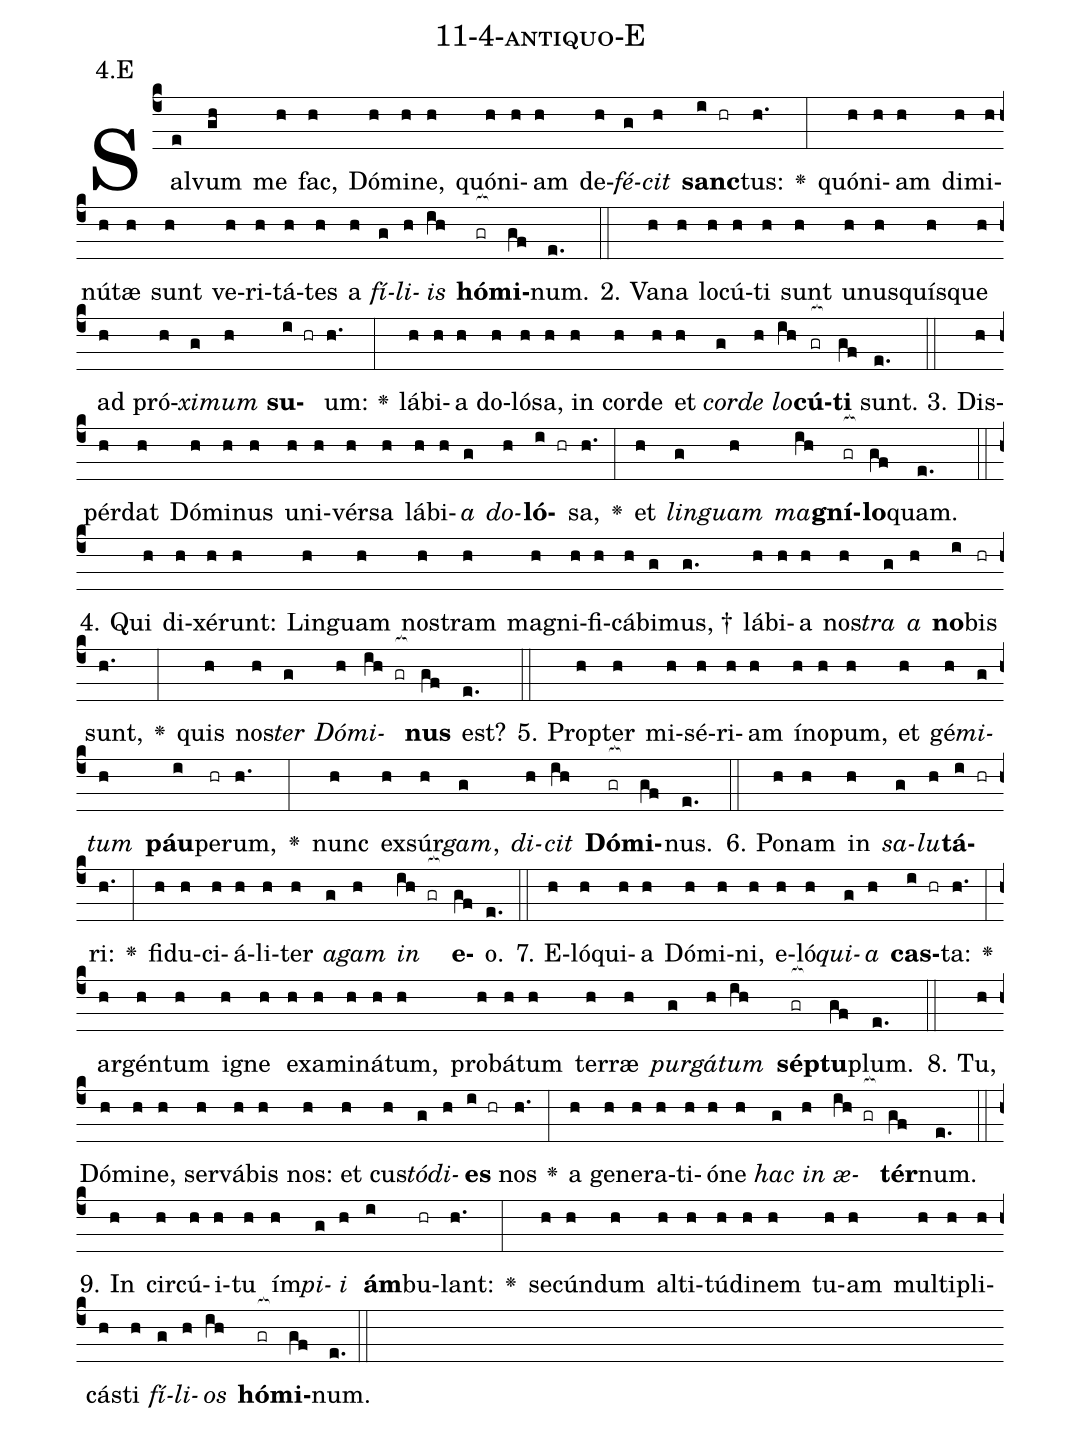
name: 11-4-antiquo-E;
annotation: 4.E;
%%
(c4)Sal(e)vum(gh) me(h) fac,(h) Dó(h)mi(h)ne,(h) quón(h)i(h)am(h) de(h)<i>fé</i>(g)<i>cit</i>(h) <b>sanc</b>(i hr)tus:(h.) <v>\greheightstar</v>(:) quón(h)i(h)am(h) di(h)mi(h)nú(h)tæ(h) sunt(h) ve(h)ri(h)tá(h)tes(h) a(h) <i>fí</i>(g)<i>li</i>(h)<i>is</i>(ih) <b>hó</b>(gr[ocb:1{])<b>mi</b>(gf[ocb:0}])num.(e.) (::)
2. Va(h)na(h) lo(h)cú(h)ti(h) sunt(h) u(h)nus(h)quís(h)que(h) ad(h) pró(h)<i>xi</i>(g)<i>mum</i>(h) <b>su</b>(i hr)um:(h.) <v>\greheightstar</v>(:) lá(h)bi(h)a(h) do(h)ló(h)sa,(h) in(h) cor(h)de(h) et(h) <i>cor</i>(g)<i>de</i>(h) <i>lo</i>(ih)<b>cú</b>(gr[ocb:1{])<b>ti</b>(gf[ocb:0}]) sunt.(e.) (::)
3. Dis(h)pér(h)dat(h) Dó(h)mi(h)nus(h) u(h)ni(h)vér(h)sa(h) lá(h)bi(h)<i>a</i>(g) <i>do</i>(h)<b>ló</b>(i hr)sa,(h.) <v>\greheightstar</v>(:) et(h) <i>lin</i>(g)<i>guam</i>(h) <i>ma</i>(ih)<b>gní</b>(gr[ocb:1{])<b>lo</b>(gf[ocb:0}])quam.(e.) (::)
4. Qui(h) di(h)xé(h)runt:(h) Lin(h)guam(h) nos(h)tram(h) ma(h)gni(h)fi(h)cá(h)bi(g)mus, †(g.) lá(h)bi(h)a(h) nos(h)<i>tra</i>(g) <i>a</i>(h) <b>no</b>(i)bis(hr) sunt,(h.) <v>\greheightstar</v>(:) quis(h) nos(h)<i>ter</i>(g) <i>Dó</i>(h)<i>mi</i>(ih gr[ocb:1{])<b>nus</b>(gf[ocb:0}]) est?(e.) (::)
5. Prop(h)ter(h) mi(h)sé(h)ri(h)am(h) ín(h)o(h)pum,(h) et(h) gé(h)<i>mi</i>(g)<i>tum</i>(h) <b>páu</b>(i)pe(hr)rum,(h.) <v>\greheightstar</v>(:) nunc(h) ex(h)súr(h)<i>gam</i>,(g) <i>di</i>(h)<i>cit</i>(ih) <b>Dó</b>(gr[ocb:1{])<b>mi</b>(gf[ocb:0}])nus.(e.) (::)
6. Po(h)nam(h) in(h) <i>sa</i>(g)<i>lu</i>(h)<b>tá</b>(i hr)ri:(h.) <v>\greheightstar</v>(:) fi(h)du(h)ci(h)á(h)li(h)ter(h) <i>a</i>(g)<i>gam</i>(h) <i>in</i>(ih gr[ocb:1{]) <b>e</b>(gf[ocb:0}])o.(e.) (::)
7. E(h)ló(h)qui(h)a(h) Dó(h)mi(h)ni,(h) e(h)ló(h)<i>qui</i>(g)<i>a</i>(h) <b>cas</b>(i hr)ta:(h.) <v>\greheightstar</v>(:) ar(h)gén(h)tum(h) i(h)gne(h) ex(h)a(h)mi(h)ná(h)tum,(h) pro(h)bá(h)tum(h) ter(h)ræ(h) <i>pur</i>(g)<i>gá</i>(h)<i>tum</i>(ih) <b>sép</b>(gr[ocb:1{])<b>tu</b>(gf[ocb:0}])plum.(e.) (::)
8. Tu,(h) Dó(h)mi(h)ne,(h) ser(h)vá(h)bis(h) nos:(h) et(h) cus(h)<i>tó</i>(g)<i>di</i>(h)<b>es</b>(i hr) nos(h.) <v>\greheightstar</v>(:) a(h) ge(h)ne(h)ra(h)ti(h)ó(h)ne(h) <i>hac</i>(g) <i>in</i>(h) <i>æ</i>(ih gr[ocb:1{])<b>tér</b>(gf[ocb:0}])num.(e.) (::)
9. In(h) cir(h)cú(h)i(h)tu(h) ím(h)<i>pi</i>(g)<i>i</i>(h) <b>ám</b>(i)bu(hr)lant:(h.) <v>\greheightstar</v>(:) se(h)cún(h)dum(h) al(h)ti(h)tú(h)di(h)nem(h) tu(h)am(h) mul(h)ti(h)pli(h)cás(h)ti(h) <i>fí</i>(g)<i>li</i>(h)<i>os</i>(ih) <b>hó</b>(gr[ocb:1{])<b>mi</b>(gf[ocb:0}])num.(e.) (::)
